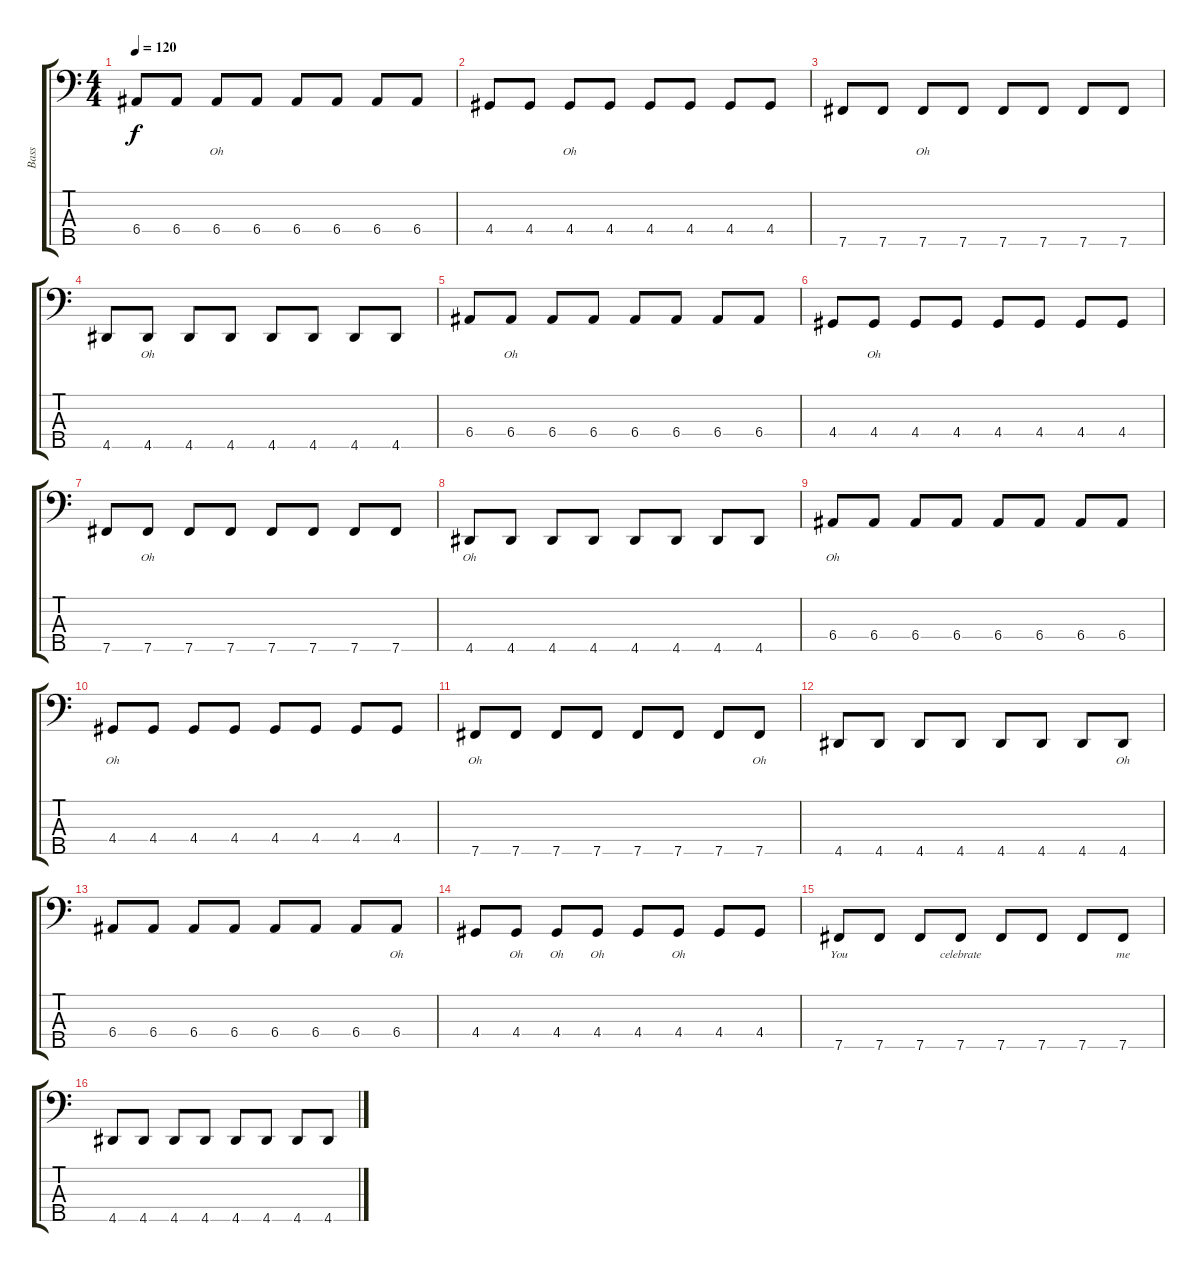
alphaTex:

\track ("Bass" "Bass") {instrument electricbassfinger}
\staff {score tabs}
\tuning (G2 D2 A1 E1 B0) {hide}
\ts (4 4)
\tempo 120
\clef f4
\ks c
6.4.8{lyrics (0 "") lyrics (1 "") lyrics (2 "") lyrics (3 "") lyrics (4 "") dy f} 6.4.8{lyrics (0 "") lyrics (1 "") lyrics (2 "") lyrics (3 "") lyrics (4 "")} 6.4.8{lyrics (0 "Oh") lyrics (1 "") lyrics (2 "") lyrics (3 "") lyrics (4 "")} 6.4.8{lyrics (0 "") lyrics (1 "") lyrics (2 "") lyrics (3 "") lyrics (4 "")} 6.4.8{lyrics (0 "") lyrics (1 "") lyrics (2 "") lyrics (3 "") lyrics (4 "")} 6.4.8{lyrics (0 "") lyrics (1 "") lyrics (2 "") lyrics (3 "") lyrics (4 "")} 6.4.8{lyrics (0 "") lyrics (1 "") lyrics (2 "") lyrics (3 "") lyrics (4 "")} 6.4.8{lyrics (0 "") lyrics (1 "") lyrics (2 "") lyrics (3 "") lyrics (4 "")} |
4.4.8{lyrics (0 "") lyrics (1 "") lyrics (2 "") lyrics (3 "") lyrics (4 "")} 4.4.8{lyrics (0 "") lyrics (1 "") lyrics (2 "") lyrics (3 "") lyrics (4 "")} 4.4.8{lyrics (0 "Oh") lyrics (1 "") lyrics (2 "") lyrics (3 "") lyrics (4 "")} 4.4.8{lyrics (0 "") lyrics (1 "") lyrics (2 "") lyrics (3 "") lyrics (4 "")} 4.4.8{lyrics (0 "") lyrics (1 "") lyrics (2 "") lyrics (3 "") lyrics (4 "")} 4.4.8{lyrics (0 "") lyrics (1 "") lyrics (2 "") lyrics (3 "") lyrics (4 "")} 4.4.8{lyrics (0 "") lyrics (1 "") lyrics (2 "") lyrics (3 "") lyrics (4 "")} 4.4.8{lyrics (0 "") lyrics (1 "") lyrics (2 "") lyrics (3 "") lyrics (4 "")} |
7.5.8{lyrics (0 "") lyrics (1 "") lyrics (2 "") lyrics (3 "") lyrics (4 "")} 7.5.8{lyrics (0 "") lyrics (1 "") lyrics (2 "") lyrics (3 "") lyrics (4 "")} 7.5.8{lyrics (0 "Oh") lyrics (1 "") lyrics (2 "") lyrics (3 "") lyrics (4 "")} 7.5.8{lyrics (0 "") lyrics (1 "") lyrics (2 "") lyrics (3 "") lyrics (4 "")} 7.5.8{lyrics (0 "") lyrics (1 "") lyrics (2 "") lyrics (3 "") lyrics (4 "")} 7.5.8{lyrics (0 "") lyrics (1 "") lyrics (2 "") lyrics (3 "") lyrics (4 "")} 7.5.8{lyrics (0 "") lyrics (1 "") lyrics (2 "") lyrics (3 "") lyrics (4 "")} 7.5.8{lyrics (0 "") lyrics (1 "") lyrics (2 "") lyrics (3 "") lyrics (4 "")} |
4.5.8{lyrics (0 "") lyrics (1 "") lyrics (2 "") lyrics (3 "") lyrics (4 "")} 4.5.8{lyrics (0 "Oh") lyrics (1 "") lyrics (2 "") lyrics (3 "") lyrics (4 "")} 4.5.8{lyrics (0 "") lyrics (1 "") lyrics (2 "") lyrics (3 "") lyrics (4 "")} 4.5.8{lyrics (0 "") lyrics (1 "") lyrics (2 "") lyrics (3 "") lyrics (4 "")} 4.5.8{lyrics (0 "") lyrics (1 "") lyrics (2 "") lyrics (3 "") lyrics (4 "")} 4.5.8{lyrics (0 "") lyrics (1 "") lyrics (2 "") lyrics (3 "") lyrics (4 "")} 4.5.8{lyrics (0 "") lyrics (1 "") lyrics (2 "") lyrics (3 "") lyrics (4 "")} 4.5.8{lyrics (0 "") lyrics (1 "") lyrics (2 "") lyrics (3 "") lyrics (4 "")} |
6.4.8{lyrics (0 "") lyrics (1 "") lyrics (2 "") lyrics (3 "") lyrics (4 "")} 6.4.8{lyrics (0 "Oh") lyrics (1 "") lyrics (2 "") lyrics (3 "") lyrics (4 "")} 6.4.8{lyrics (0 "") lyrics (1 "") lyrics (2 "") lyrics (3 "") lyrics (4 "")} 6.4.8{lyrics (0 "") lyrics (1 "") lyrics (2 "") lyrics (3 "") lyrics (4 "")} 6.4.8{lyrics (0 "") lyrics (1 "") lyrics (2 "") lyrics (3 "") lyrics (4 "")} 6.4.8{lyrics (0 "") lyrics (1 "") lyrics (2 "") lyrics (3 "") lyrics (4 "")} 6.4.8{lyrics (0 "") lyrics (1 "") lyrics (2 "") lyrics (3 "") lyrics (4 "")} 6.4.8{lyrics (0 "") lyrics (1 "") lyrics (2 "") lyrics (3 "") lyrics (4 "")} |
4.4.8{lyrics (0 "") lyrics (1 "") lyrics (2 "") lyrics (3 "") lyrics (4 "")} 4.4.8{lyrics (0 "Oh") lyrics (1 "") lyrics (2 "") lyrics (3 "") lyrics (4 "")} 4.4.8{lyrics (0 "") lyrics (1 "") lyrics (2 "") lyrics (3 "") lyrics (4 "")} 4.4.8{lyrics (0 "") lyrics (1 "") lyrics (2 "") lyrics (3 "") lyrics (4 "")} 4.4.8{lyrics (0 "") lyrics (1 "") lyrics (2 "") lyrics (3 "") lyrics (4 "")} 4.4.8{lyrics (0 "") lyrics (1 "") lyrics (2 "") lyrics (3 "") lyrics (4 "")} 4.4.8{lyrics (0 "") lyrics (1 "") lyrics (2 "") lyrics (3 "") lyrics (4 "")} 4.4.8{lyrics (0 "") lyrics (1 "") lyrics (2 "") lyrics (3 "") lyrics (4 "")} |
7.5.8{lyrics (0 "") lyrics (1 "") lyrics (2 "") lyrics (3 "") lyrics (4 "")} 7.5.8{lyrics (0 "Oh") lyrics (1 "") lyrics (2 "") lyrics (3 "") lyrics (4 "")} 7.5.8{lyrics (0 "") lyrics (1 "") lyrics (2 "") lyrics (3 "") lyrics (4 "")} 7.5.8{lyrics (0 "") lyrics (1 "") lyrics (2 "") lyrics (3 "") lyrics (4 "")} 7.5.8{lyrics (0 "") lyrics (1 "") lyrics (2 "") lyrics (3 "") lyrics (4 "")} 7.5.8{lyrics (0 "") lyrics (1 "") lyrics (2 "") lyrics (3 "") lyrics (4 "")} 7.5.8{lyrics (0 "") lyrics (1 "") lyrics (2 "") lyrics (3 "") lyrics (4 "")} 7.5.8{lyrics (0 "") lyrics (1 "") lyrics (2 "") lyrics (3 "") lyrics (4 "")} |
4.5.8{lyrics (0 "Oh") lyrics (1 "") lyrics (2 "") lyrics (3 "") lyrics (4 "")} 4.5.8{lyrics (0 "") lyrics (1 "") lyrics (2 "") lyrics (3 "") lyrics (4 "")} 4.5.8{lyrics (0 "") lyrics (1 "") lyrics (2 "") lyrics (3 "") lyrics (4 "")} 4.5.8{lyrics (0 "") lyrics (1 "") lyrics (2 "") lyrics (3 "") lyrics (4 "")} 4.5.8{lyrics (0 "") lyrics (1 "") lyrics (2 "") lyrics (3 "") lyrics (4 "")} 4.5.8{lyrics (0 "") lyrics (1 "") lyrics (2 "") lyrics (3 "") lyrics (4 "")} 4.5.8{lyrics (0 "") lyrics (1 "") lyrics (2 "") lyrics (3 "") lyrics (4 "")} 4.5.8{lyrics (0 "") lyrics (1 "") lyrics (2 "") lyrics (3 "") lyrics (4 "")} |
6.4.8{lyrics (0 "Oh") lyrics (1 "") lyrics (2 "") lyrics (3 "") lyrics (4 "")} 6.4.8{lyrics (0 "") lyrics (1 "") lyrics (2 "") lyrics (3 "") lyrics (4 "")} 6.4.8{lyrics (0 "") lyrics (1 "") lyrics (2 "") lyrics (3 "") lyrics (4 "")} 6.4.8{lyrics (0 "") lyrics (1 "") lyrics (2 "") lyrics (3 "") lyrics (4 "")} 6.4.8{lyrics (0 "") lyrics (1 "") lyrics (2 "") lyrics (3 "") lyrics (4 "")} 6.4.8{lyrics (0 "") lyrics (1 "") lyrics (2 "") lyrics (3 "") lyrics (4 "")} 6.4.8{lyrics (0 "") lyrics (1 "") lyrics (2 "") lyrics (3 "") lyrics (4 "")} 6.4.8{lyrics (0 "") lyrics (1 "") lyrics (2 "") lyrics (3 "") lyrics (4 "")} |
4.4.8{lyrics (0 "Oh") lyrics (1 "") lyrics (2 "") lyrics (3 "") lyrics (4 "")} 4.4.8{lyrics (0 "") lyrics (1 "") lyrics (2 "") lyrics (3 "") lyrics (4 "")} 4.4.8{lyrics (0 "") lyrics (1 "") lyrics (2 "") lyrics (3 "") lyrics (4 "")} 4.4.8{lyrics (0 "") lyrics (1 "") lyrics (2 "") lyrics (3 "") lyrics (4 "")} 4.4.8{lyrics (0 "") lyrics (1 "") lyrics (2 "") lyrics (3 "") lyrics (4 "")} 4.4.8{lyrics (0 "") lyrics (1 "") lyrics (2 "") lyrics (3 "") lyrics (4 "")} 4.4.8{lyrics (0 "") lyrics (1 "") lyrics (2 "") lyrics (3 "") lyrics (4 "")} 4.4.8{lyrics (0 "") lyrics (1 "") lyrics (2 "") lyrics (3 "") lyrics (4 "")} |
7.5.8{lyrics (0 "Oh") lyrics (1 "") lyrics (2 "") lyrics (3 "") lyrics (4 "")} 7.5.8{lyrics (0 "") lyrics (1 "") lyrics (2 "") lyrics (3 "") lyrics (4 "")} 7.5.8{lyrics (0 "") lyrics (1 "") lyrics (2 "") lyrics (3 "") lyrics (4 "")} 7.5.8{lyrics (0 "") lyrics (1 "") lyrics (2 "") lyrics (3 "") lyrics (4 "")} 7.5.8{lyrics (0 "") lyrics (1 "") lyrics (2 "") lyrics (3 "") lyrics (4 "")} 7.5.8{lyrics (0 "") lyrics (1 "") lyrics (2 "") lyrics (3 "") lyrics (4 "")} 7.5.8{lyrics (0 "") lyrics (1 "") lyrics (2 "") lyrics (3 "") lyrics (4 "")} 7.5.8{lyrics (0 "Oh") lyrics (1 "") lyrics (2 "") lyrics (3 "") lyrics (4 "")} |
4.5.8{lyrics (0 "") lyrics (1 "") lyrics (2 "") lyrics (3 "") lyrics (4 "")} 4.5.8{lyrics (0 "") lyrics (1 "") lyrics (2 "") lyrics (3 "") lyrics (4 "")} 4.5.8{lyrics (0 "") lyrics (1 "") lyrics (2 "") lyrics (3 "") lyrics (4 "")} 4.5.8{lyrics (0 "") lyrics (1 "") lyrics (2 "") lyrics (3 "") lyrics (4 "")} 4.5.8{lyrics (0 "") lyrics (1 "") lyrics (2 "") lyrics (3 "") lyrics (4 "")} 4.5.8{lyrics (0 "") lyrics (1 "") lyrics (2 "") lyrics (3 "") lyrics (4 "")} 4.5.8{lyrics (0 "") lyrics (1 "") lyrics (2 "") lyrics (3 "") lyrics (4 "")} 4.5.8{lyrics (0 "Oh") lyrics (1 "") lyrics (2 "") lyrics (3 "") lyrics (4 "")} |
6.4.8{lyrics (0 "") lyrics (1 "") lyrics (2 "") lyrics (3 "") lyrics (4 "")} 6.4.8{lyrics (0 "") lyrics (1 "") lyrics (2 "") lyrics (3 "") lyrics (4 "")} 6.4.8{lyrics (0 "") lyrics (1 "") lyrics (2 "") lyrics (3 "") lyrics (4 "")} 6.4.8{lyrics (0 "") lyrics (1 "") lyrics (2 "") lyrics (3 "") lyrics (4 "")} 6.4.8{lyrics (0 "") lyrics (1 "") lyrics (2 "") lyrics (3 "") lyrics (4 "")} 6.4.8{lyrics (0 "") lyrics (1 "") lyrics (2 "") lyrics (3 "") lyrics (4 "")} 6.4.8{lyrics (0 "") lyrics (1 "") lyrics (2 "") lyrics (3 "") lyrics (4 "")} 6.4.8{lyrics (0 "Oh") lyrics (1 "") lyrics (2 "") lyrics (3 "") lyrics (4 "")} |
4.4.8{lyrics (0 "") lyrics (1 "") lyrics (2 "") lyrics (3 "") lyrics (4 "")} 4.4.8{lyrics (0 "Oh") lyrics (1 "") lyrics (2 "") lyrics (3 "") lyrics (4 "")} 4.4.8{lyrics (0 "Oh") lyrics (1 "") lyrics (2 "") lyrics (3 "") lyrics (4 "")} 4.4.8{lyrics (0 "Oh") lyrics (1 "") lyrics (2 "") lyrics (3 "") lyrics (4 "")} 4.4.8{lyrics (0 "") lyrics (1 "") lyrics (2 "") lyrics (3 "") lyrics (4 "")} 4.4.8{lyrics (0 "Oh") lyrics (1 "") lyrics (2 "") lyrics (3 "") lyrics (4 "")} 4.4.8{lyrics (0 "") lyrics (1 "") lyrics (2 "") lyrics (3 "") lyrics (4 "")} 4.4.8{lyrics (0 "") lyrics (1 "") lyrics (2 "") lyrics (3 "") lyrics (4 "")} |
7.5.8{lyrics (0 "You") lyrics (1 "") lyrics (2 "") lyrics (3 "") lyrics (4 "")} 7.5.8{lyrics (0 "") lyrics (1 "") lyrics (2 "") lyrics (3 "") lyrics (4 "")} 7.5.8{lyrics (0 "") lyrics (1 "") lyrics (2 "") lyrics (3 "") lyrics (4 "")} 7.5.8{lyrics (0 "celebrate") lyrics (1 "") lyrics (2 "") lyrics (3 "") lyrics (4 "")} 7.5.8{lyrics (0 "") lyrics (1 "") lyrics (2 "") lyrics (3 "") lyrics (4 "")} 7.5.8{lyrics (0 "") lyrics (1 "") lyrics (2 "") lyrics (3 "") lyrics (4 "")} 7.5.8{lyrics (0 "") lyrics (1 "") lyrics (2 "") lyrics (3 "") lyrics (4 "")} 7.5.8{lyrics (0 "me") lyrics (1 "") lyrics (2 "") lyrics (3 "") lyrics (4 "")} |
4.5.8 4.5.8 4.5.8 4.5.8 4.5.8 4.5.8 4.5.8 4.5.8
